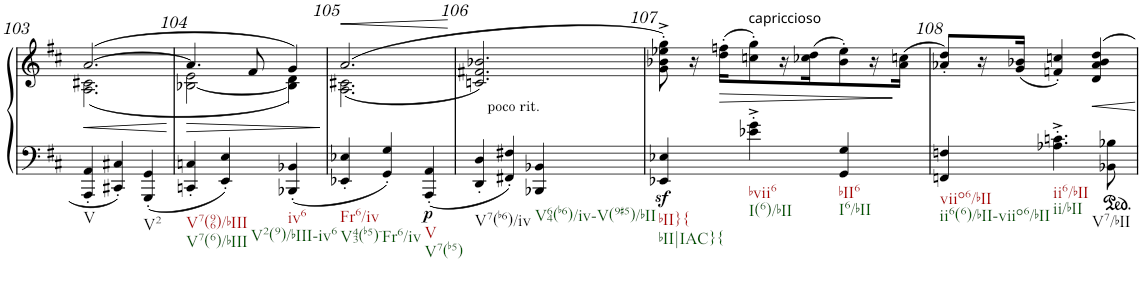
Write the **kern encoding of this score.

**kern	**kern	**dynam
*part1	*part1	*part1
*staff2	*staff1	*staff1/2
*I"Klavier	*	*
*I'Klav.	*	*
!!LO:PB:g=z
*clefF4	*clefG2	*
*k[f#c#]	*k[f#c#]	*
*D:	*D:	*
*M3/4	*M3/4	*
=103	=103	=103
!LO:TX:b:t=V	!	!
!	!	!LO:HP:b
*	*^	*
!	!	!	!LO:HP:n=1:b
4AAA/' 4AA/'	([2.a/	(2.A\ 2.c#X\	< <
4CC#X/' 4C#X/'	.	.	.
!LO:TX:b:t=V2	!	!	!
4GGG/' 4GG/'	.	.	.
*	*v	*v	*
.	.	[
=104	=104	=104
!LO:TX:b:t=V7(96)/bIII	!	!
!LO:TX:b:t=V7(6)/bIII	!	!
!	!	!LO:HP:b
*	*^	*
4CCn/' 4Cn/'	4.a/]	[2B-X\ 2e\	>
4EE/' 4E/'	.	.	.
.	8f#/	.	.
!LO:TX:b:t=iv6	!	!	!
!LO:TX:b:t=V2(9)/bIII-iv6	!	!	!
4BBB-X/' 4BB-X/'	4g/)	4B-\] 4d\)	.
*	*v	*v	*
.	.	[
=105	=105	=105
!LO:TX:b:t=Fr6/iv	!	!
!LO:TX:b:t=V43(b5)-Fr6/iv	!	!
!	!	!LO:HP:b
*	*^	*
4EE-X/' 4E-X/'	(2.a/	(2.A\ 2.c#X\	<
4GG/' 4G/'	.	.	.
!LO:TX:b:t=V	!	!	!
!LO:TX:b:t=V7(b5)	!	!	!
!	!	!	!LO:DY:b=2
4AAA/' 4AA/'	.	.	p
*	*v	*v	*
.	.	]
=106	=106	=106
!	!LO:TX:b:t=poco rit.	!
!LO:TX:b:t=V7(b6)/iv	!	!
4DD/' 4D/'	2.cn/ 2.f#X/ 2.b-X/)	.
4FF#X/' 4F#X/'	.	.
!LO:TX:b:t=V64(b6)/iv-V(9#5)/bII	!	!
4BBB-X/ 4BB-X/	.	.
=107	=107	=107
!LO:TX:b:t=bII}{	!	!
!LO:TX:b:t=bII|IAC}{	!	!
4EE-X/z< 4E-X/z<	8g\'^ 8b-X\'^ 8ee-X\'^ 8gg\'^)	.
.	16r	.
.	(16dd\' 16ffn\'KL	.
!	!LO:TX:a:t=capriccioso	!
!LO:TX:b:t=bvii6	!	!
!LO:TX:b:t=I(6)/bII	!	!
4e-X\'^ 4g\'^	8ccn\' 8gg\')	.
.	16r	.
.	(16cc-X\ 16dd\J	.
!LO:TX:b:t=bII6	!	!
!LO:TX:b:t=I6/bII	!	!
4GG/ 4G/	8b-\' 8ee-\')	.
.	16r	.
.	(16a\ 16ccn\JJ	[
=108	=108	=108
!LO:TX:b:t=viio6/bII	!	!
!LO:TX:b:t=ii6(6)/bII-viio6/bII	!	!
4FFn/ 4Fn/	8a-X/' 8dd/'L)	.
.	16r	.
.	(16g/ 16b-X/JJ	.
!LO:TX:b:t=ii6/bII	!	!
!LO:TX:b:t=ii/bII	!	!
!LO:TX:b:t=V7/bII	!	!
4.A-X\'^ 4.cn\'^	4fn/' 4ccn/')	.
.	4d/ 4a-/ 4b-/ 4dd/	.
8BB-X\ 8B-X\	.	.
=	=	=
*-	*-	*-
